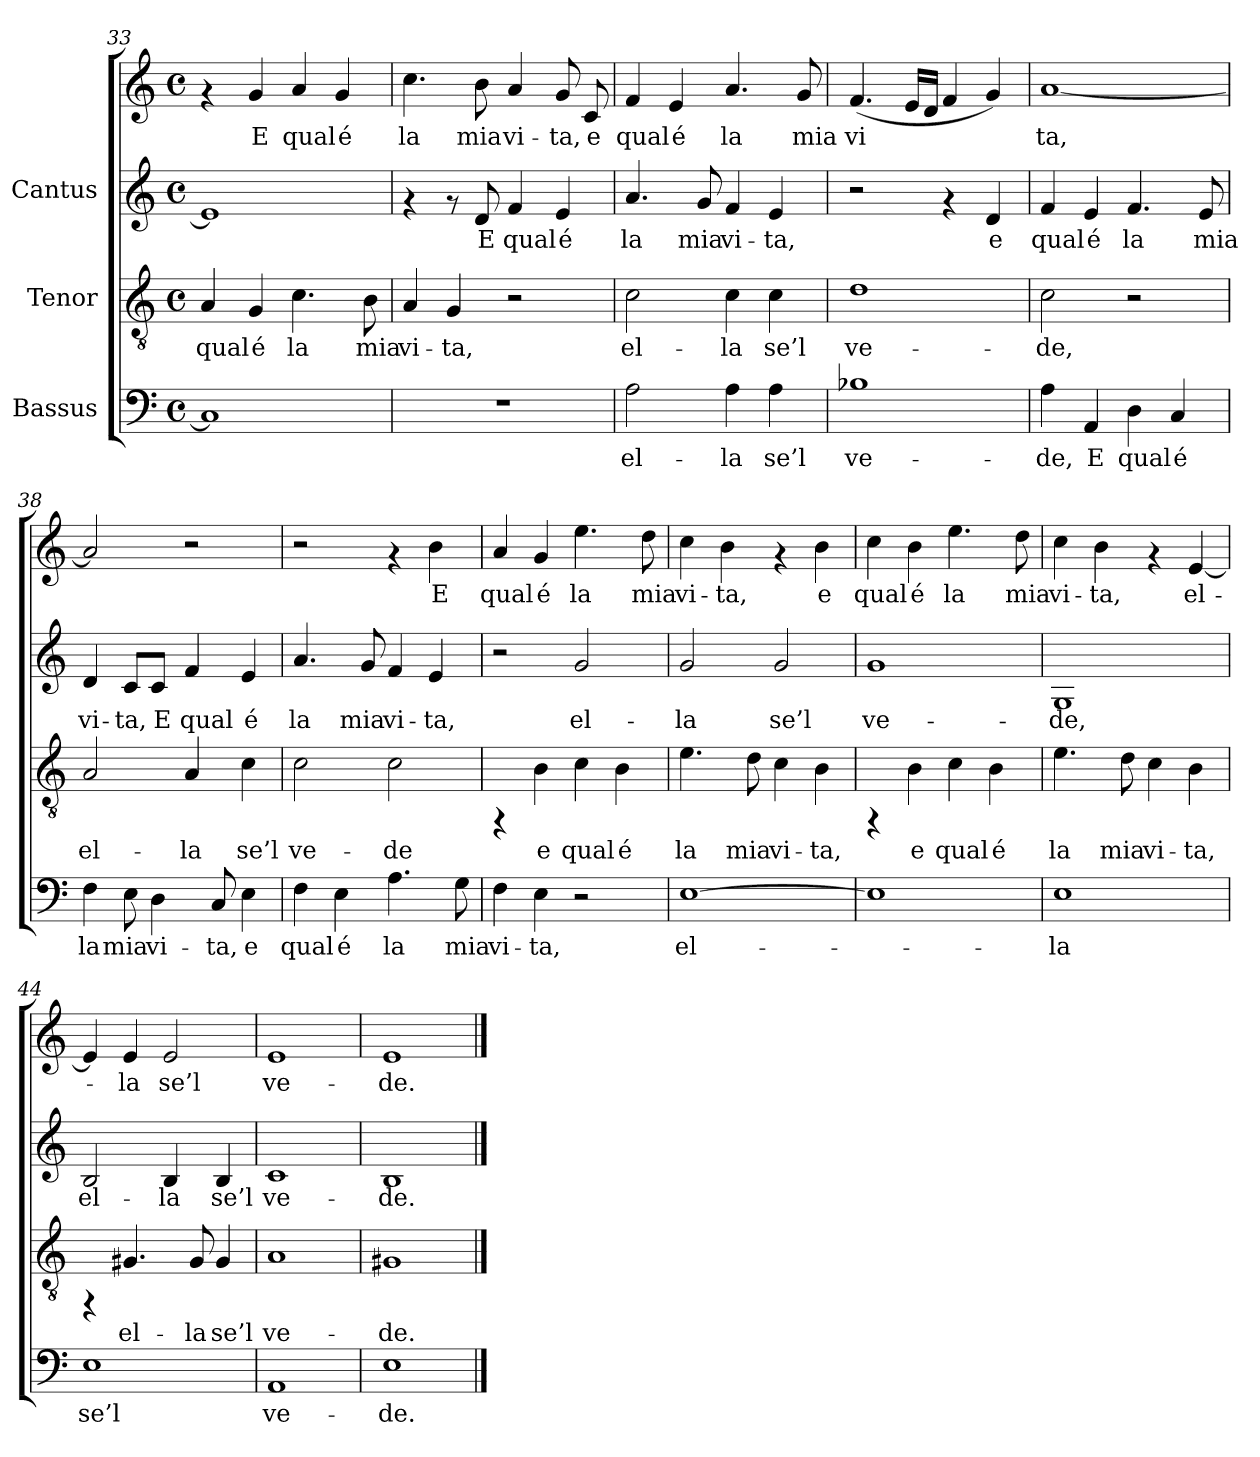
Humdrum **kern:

**kern	**text	**kern	**text	**kern	**text	**kern	**text
*part3	*part3	*part2	*part2	*part1	*part1	*part1	*part1
*staff4	*staff4	*staff3	*staff3	*staff2	*staff2	*staff1	*staff1
*I"Bassus	*	*I"Tenor	*	*I"Cantus	*	*	*
!!LO:LB:g=z
*clefF4	*	*clefGv2	*	*clefG2	*	*clefG2	*
*M4/4	*	*M4/4	*	*M4/4	*	*M4/4	*
*met(c)	*	*met(c)	*	*met(c)	*	*met(c)	*
=33	=33	=33	=33	=33	=33	=33	=33
!	!	!	!LO:LY:b:cj	!	!	!	!
1C]	.	4A/	qual	1e]	.	4rf	.
!	!	!	!LO:LY:b:cj	!	!	!	!LO:LY:b:cj
.	.	4G/	é	.	.	4g/	E
!	!	!	!LO:LY:b:cj	!	!	!	!LO:LY:b:cj
.	.	4.c\	la	.	.	4a/	qual
!	!	!	!	!	!	!	!LO:LY:b:cj
.	.	.	.	.	.	4g/	é
!	!	!	!LO:LY:b:cj	!	!	!	!
.	.	8B\	mia	.	.	.	.
=34	=34	=34	=34	=34	=34	=34	=34
!	!	!	!LO:LY:b:cj	!	!	!	!LO:LY:b:cj
1r	.	4A/	vi-	4rf	.	4.cc\	la
!	!	!	!LO:LY:b:cj	!	!	!	!
.	.	4G/	-ta,	8rf	.	.	.
!	!	!	!	!	!LO:LY:b:cj	!	!LO:LY:b:cj
.	.	.	.	8d/	E	8b\	mia
!	!	!	!	!	!LO:LY:b:cj	!	!LO:LY:b:cj
.	.	2r	.	4f/	qual	4a/	vi-
!	!	!	!	!	!LO:LY:b:cj	!	!LO:LY:b:cj
.	.	.	.	4e/	é	8g/	-ta,
!	!	!	!	!	!	!	!LO:LY:b:cj
.	.	.	.	.	.	8c/	e
=35	=35	=35	=35	=35	=35	=35	=35
!	!LO:LY:b:cj	!	!LO:LY:b:cj	!	!LO:LY:b:cj	!	!LO:LY:b:cj
2A\	el-	2c\	el-	4.a/	la	4f/	qual
!	!	!	!	!	!	!	!LO:LY:b:cj
.	.	.	.	.	.	4e/	é
!	!	!	!	!	!LO:LY:b:cj	!	!
.	.	.	.	8g/	mia	.	.
!	!LO:LY:b:cj	!	!LO:LY:b:cj	!	!LO:LY:b:cj	!	!LO:LY:b:cj
4A\	-la	4c\	-la	4f/	vi-	4.a/	la
!	!LO:LY:b:cj	!	!LO:LY:b:cj	!	!LO:LY:b:cj	!	!
4A\	se’l	4c\	se’l	4e/	-ta,	.	.
!	!	!	!	!	!	!	!LO:LY:b:cj
.	.	.	.	.	.	8g/	mia
=36	=36	=36	=36	=36	=36	=36	=36
!	!LO:LY:b:cj	!	!LO:LY:b:cj	!	!	!	!LO:LY:b:cj
1B-X	ve-	1d	ve-	2r	.	(<4.f/	vi-
!	!	!	!	!	!	!	!LO:LY:b:cj
.	.	.	.	.	.	16e/L	--
!	!	!	!	!	!	!	!LO:LY:b:cj
.	.	.	.	.	.	16d/J	--
!	!	!	!	!	!	!	!LO:LY:b:cj
.	.	.	.	4rf	.	4f/	--
!	!	!	!	!	!LO:LY:b:cj	!	!LO:LY:b:cj
.	.	.	.	4d/	-e	4g/)	--
!!LO:PB:g=z
=37	=37	=37	=37	=37	=37	=37	=37
!	!LO:LY:b:cj	!	!LO:LY:b:cj	!	!LO:LY:b:cj	!	!LO:LY:b:cj
4A\	-de,	2c\	-de,	4f/	qual	[<1a	ta,
!	!LO:LY:b:cj	!	!	!	!LO:LY:b:cj	!	!
4AA/	E	.	.	4e/	é	.	.
!	!LO:LY:b:cj	!	!	!	!LO:LY:b:cj	!	!
4D\	qual	2r	.	4.f/	la	.	.
!	!LO:LY:b:cj	!	!	!	!	!	!
4C/	é	.	.	.	.	.	.
!	!	!	!	!	!LO:LY:b:cj	!	!
.	.	.	.	8e/	mia	.	.
=38	=38	=38	=38	=38	=38	=38	=38
!	!LO:LY:b:cj	!	!LO:LY:b:cj	!	!LO:LY:b:cj	!	!
4F\	la	2A/	el-	4d/	vi-	2a/]	.
!	!LO:LY:b:cj	!	!	!	!LO:LY:b:cj	!	!
8E\	mia	.	.	8c/L	-ta,	.	.
!	!LO:LY:b:cj	!	!	!	!LO:LY:b:cj	!	!
4D\	vi-	.	.	8c/J	E	.	.
!	!	!	!LO:LY:b:cj	!	!LO:LY:b:cj	!	!
.	.	4A/	-la	4f/	qual	2r	.
!	!LO:LY:b:cj	!	!	!	!	!	!
8C/	-ta,	.	.	.	.	.	.
!	!LO:LY:b:cj	!	!LO:LY:b:cj	!	!LO:LY:b:cj	!	!
4E\	e	4c\	se’l	4e/	é	.	.
=39	=39	=39	=39	=39	=39	=39	=39
!	!LO:LY:b:cj	!	!LO:LY:b:cj	!	!LO:LY:b:cj	!	!
4F\	qual	2c\	ve-	4.a/	la	2r	.
!	!LO:LY:b:cj	!	!	!	!	!	!
4E\	é	.	.	.	.	.	.
!	!	!	!	!	!LO:LY:b:cj	!	!
.	.	.	.	8g/	mia	.	.
!	!LO:LY:b:cj	!	!LO:LY:b:cj	!	!LO:LY:b:cj	!	!
4.A\	la	2c\	-de	4f/	vi-	4rf	.
!	!	!	!	!	!LO:LY:b:cj	!	!LO:LY:b:cj
.	.	.	.	4e/	-ta,	4b\	E
!	!LO:LY:b:cj	!	!	!	!	!	!
8G\	mia	.	.	.	.	.	.
=40	=40	=40	=40	=40	=40	=40	=40
!	!LO:LY:b:cj	!	!	!	!	!	!LO:LY:b:cj
4F\	vi-	4rFF	.	2r	.	4a/	qual
!	!LO:LY:b:cj	!	!LO:LY:b:cj	!	!	!	!LO:LY:b:cj
4E\	-ta,	4B\	e	.	.	4g/	é
!	!	!	!LO:LY:b:cj	!	!LO:LY:b:cj	!	!LO:LY:b:cj
2r	.	4c\	qual	2g/	el-	4.ee\	la
!	!	!	!LO:LY:b:cj	!	!	!	!
.	.	4B\	é	.	.	.	.
!	!	!	!	!	!	!	!LO:LY:b:cj
.	.	.	.	.	.	8dd\	mia
!!LO:LB:g=z
=41	=41	=41	=41	=41	=41	=41	=41
!	!LO:LY:b:cj	!	!LO:LY:b:cj	!	!LO:LY:b:cj	!	!LO:LY:b:cj
[>1E	el-	4.e\	la	2g/	la	4cc\	-vi-
!	!	!	!	!	!	!	!LO:LY:b:cj
.	.	.	.	.	.	4b\	-ta,
!	!	!	!LO:LY:b:cj	!	!	!	!
.	.	8d\	mia	.	.	.	.
!	!	!	!LO:LY:b:cj	!	!LO:LY:b:cj	!	!
.	.	4c\	vi-	2g/	se’l	4rf	.
!	!	!	!LO:LY:b:cj	!	!	!	!LO:LY:b:cj
.	.	4B\	-ta,	.	.	4b\	e
=42	=42	=42	=42	=42	=42	=42	=42
!	!	!	!	!	!LO:LY:b:cj	!	!LO:LY:b:cj
1E]	.	4rFF	.	1g	ve-	4cc\	qual
!	!	!	!LO:LY:b:cj	!	!	!	!LO:LY:b:cj
.	.	4B\	e	.	.	4b\	é
!	!	!	!LO:LY:b:cj	!	!	!	!LO:LY:b:cj
.	.	4c\	qual	.	.	4.ee\	la
!	!	!	!LO:LY:b:cj	!	!	!	!
.	.	4B\	é	.	.	.	.
!	!	!	!	!	!	!	!LO:LY:b:cj
.	.	.	.	.	.	8dd\	mia
=43	=43	=43	=43	=43	=43	=43	=43
!	!LO:LY:b:cj	!	!LO:LY:b:cj	!	!LO:LY:b:cj	!	!LO:LY:b:cj
1E	-la	4.e\	la	1G	-de,	4cc\	-vi-
!	!	!	!	!	!	!	!LO:LY:b:cj
.	.	.	.	.	.	4b\	-ta,
!	!	!	!LO:LY:b:cj	!	!	!	!
.	.	8d\	mia	.	.	.	.
!	!	!	!LO:LY:b:cj	!	!	!	!
.	.	4c\	vi-	.	.	4rf	.
!	!	!	!LO:LY:b:cj	!	!	!	!LO:LY:b:cj
.	.	4B\	-ta,	.	.	[<4e/	el-
=44	=44	=44	=44	=44	=44	=44	=44
!	!LO:LY:b:cj	!	!	!	!LO:LY:b:cj	!	!LO:LY:b:cj
1E	se’l	4rFF	.	2B/	el-	4e/]	.
!	!	!	!LO:LY:b:cj	!	!	!	!LO:LY:b:cj
.	.	4.G#X/	el-	.	.	4e/	la
!	!	!	!	!	!LO:LY:b:cj	!	!LO:LY:b:cj
.	.	.	.	4B/	-la	2e/	se’l
!	!	!	!LO:LY:b:cj	!	!	!	!
.	.	8G#/	-la	.	.	.	.
!	!	!	!LO:LY:b:cj	!	!LO:LY:b:cj	!	!
.	.	4G#/	se’l	4B/	se’l	.	.
=45	=45	=45	=45	=45	=45	=45	=45
!	!LO:LY:b:cj	!	!LO:LY:b:cj	!	!LO:LY:b:cj	!	!LO:LY:b:cj
1AA	ve-	1A	ve-	1c	-ve-	1e	ve-
=46	=46	=46	=46	=46	=46	=46	=46
!	!LO:LY:b:cj	!	!LO:LY:b:cj	!	!LO:LY:b:cj	!	!LO:LY:b:cj
1E	-de.	1G#X	-de.	1B	de.	1e	-de.
==	==	==	==	==	==	==	==
*-	*-	*-	*-	*-	*-	*-	*-
